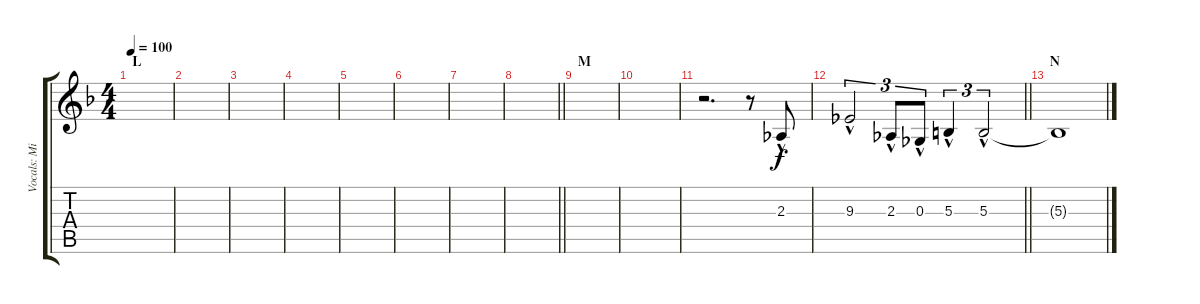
\track ("Vocals: Midnight" "Vocals: Mi") {instrument lead2sawtooth}
\staff {score tabs}
\tuning (Eb4 Bb3 Gb3 Db3 Ab2 Eb2) {hide}
\ts (4 4)
\section ("" "L")
\tempo 100
\clef g2
\ks f
|
|
|
|
|
|
|
\barLineRight lightlight
|
\section ("" "M")
|
|
r.2{d} r.8 2.3{hac}.8 |
\barLineRight lightlight
9.3{hac}.2{tu (3 2)} 2.3{hac}.8{tu (3 2)} 0.3{hac}.8{tu (3 2)} 5.3{hac}.4{tu (3 2)} 5.3{hac}.2{tu (3 2)} |
\section ("" "N")
5.3{t}.1
